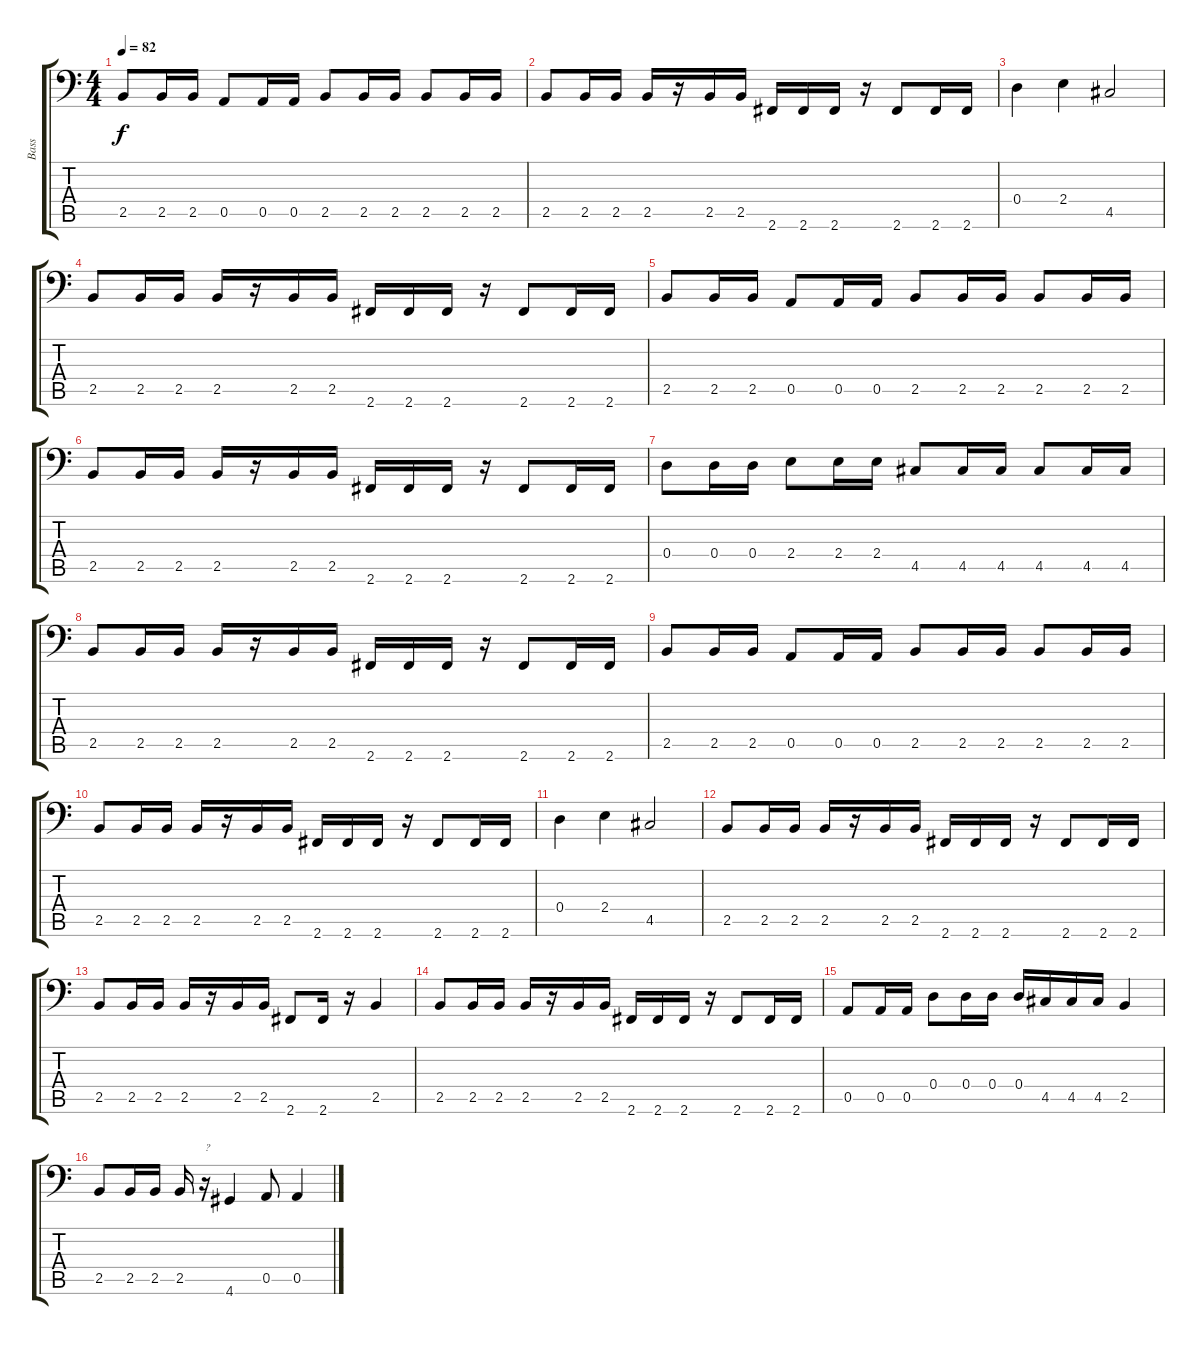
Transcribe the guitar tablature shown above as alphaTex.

\track ("Bass" "Bass") {instrument electricbasspick}
\staff {score tabs}
\tuning (E3 B2 G2 D2 A1 E1) {hide}
\ts (4 4)
\tempo 82
\clef f4
\ks c
2.5.8{dy f} 2.5.16 2.5.16 0.5.8 0.5.16 0.5.16 2.5.8 2.5.16 2.5.16 2.5.8 2.5.16 2.5.16 |
2.5.8{volume 11} 2.5.16 2.5.16 2.5.16 r.16 2.5.16 2.5.16 2.6.16 2.6.16 2.6.16 r.16 2.6.8 2.6.16 2.6.16 |
0.4.4 2.4.4 4.5.2 |
2.5.8{volume 11} 2.5.16 2.5.16 2.5.16 r.16 2.5.16 2.5.16 2.6.16 2.6.16 2.6.16 r.16 2.6.8 2.6.16 2.6.16 |
2.5.8 2.5.16 2.5.16 0.5.8 0.5.16 0.5.16 2.5.8 2.5.16 2.5.16 2.5.8 2.5.16 2.5.16 |
2.5.8{volume 11} 2.5.16 2.5.16 2.5.16 r.16 2.5.16 2.5.16 2.6.16 2.6.16 2.6.16 r.16 2.6.8 2.6.16 2.6.16 |
0.4.8 0.4.16 0.4.16 2.4.8 2.4.16 2.4.16 4.5.8 4.5.16 4.5.16 4.5.8 4.5.16 4.5.16 |
2.5.8{volume 11} 2.5.16 2.5.16 2.5.16 r.16 2.5.16 2.5.16 2.6.16 2.6.16 2.6.16 r.16 2.6.8 2.6.16 2.6.16 |
2.5.8 2.5.16 2.5.16 0.5.8 0.5.16 0.5.16 2.5.8 2.5.16 2.5.16 2.5.8 2.5.16 2.5.16 |
2.5.8{volume 11} 2.5.16 2.5.16 2.5.16 r.16 2.5.16 2.5.16 2.6.16 2.6.16 2.6.16 r.16 2.6.8 2.6.16 2.6.16 |
0.4.4 2.4.4 4.5.2 |
2.5.8{volume 11} 2.5.16 2.5.16 2.5.16 r.16 2.5.16 2.5.16 2.6.16 2.6.16 2.6.16 r.16 2.6.8 2.6.16 2.6.16 |
2.5.8 2.5.16 2.5.16 2.5.16 r.16 2.5.16 2.5.16 2.6.8 2.6.16 r.16 2.5.4 |
2.5.8 2.5.16 2.5.16 2.5.16 r.16 2.5.16 2.5.16 2.6.16 2.6.16 2.6.16 r.16 2.6.8 2.6.16 2.6.16 |
0.5.8 0.5.16 0.5.16 0.4.8 0.4.16 0.4.16 0.4.16 4.5.16 4.5.16 4.5.16 2.5.4 |
2.5.8 2.5.16 2.5.16 2.5.16 r.16{txt "?"} 4.6.4 0.5.8 0.5.4
